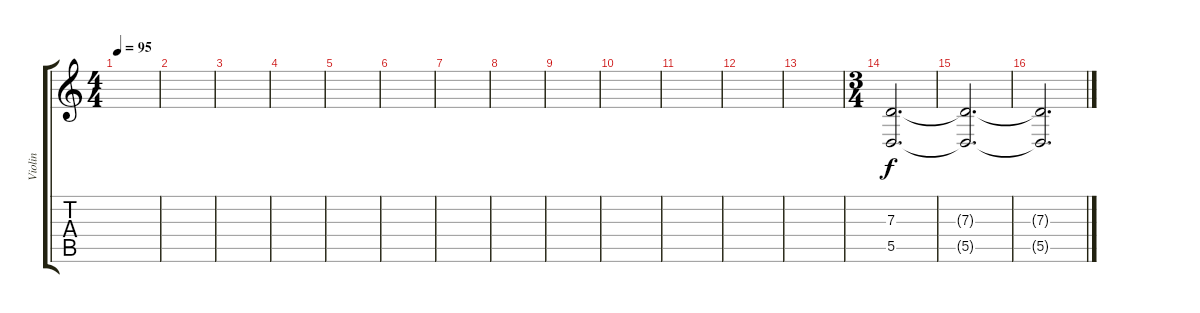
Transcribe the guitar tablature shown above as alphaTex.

\track ("Violin" "Violin") {instrument stringensemble1}
\staff {score tabs}
\tuning (E4 B3 G3 D3 A2 D2) {hide}
\ts (4 4)
\tempo 95
\clef g2
\ks c
|
|
|
|
|
|
|
|
|
|
|
|
|
\ts (3 4)
(7.3 5.5).2{d volume 9} |
(7.3{t} 5.5{t}).2{d} |
(7.3{t} 5.5{t}).2{d}
